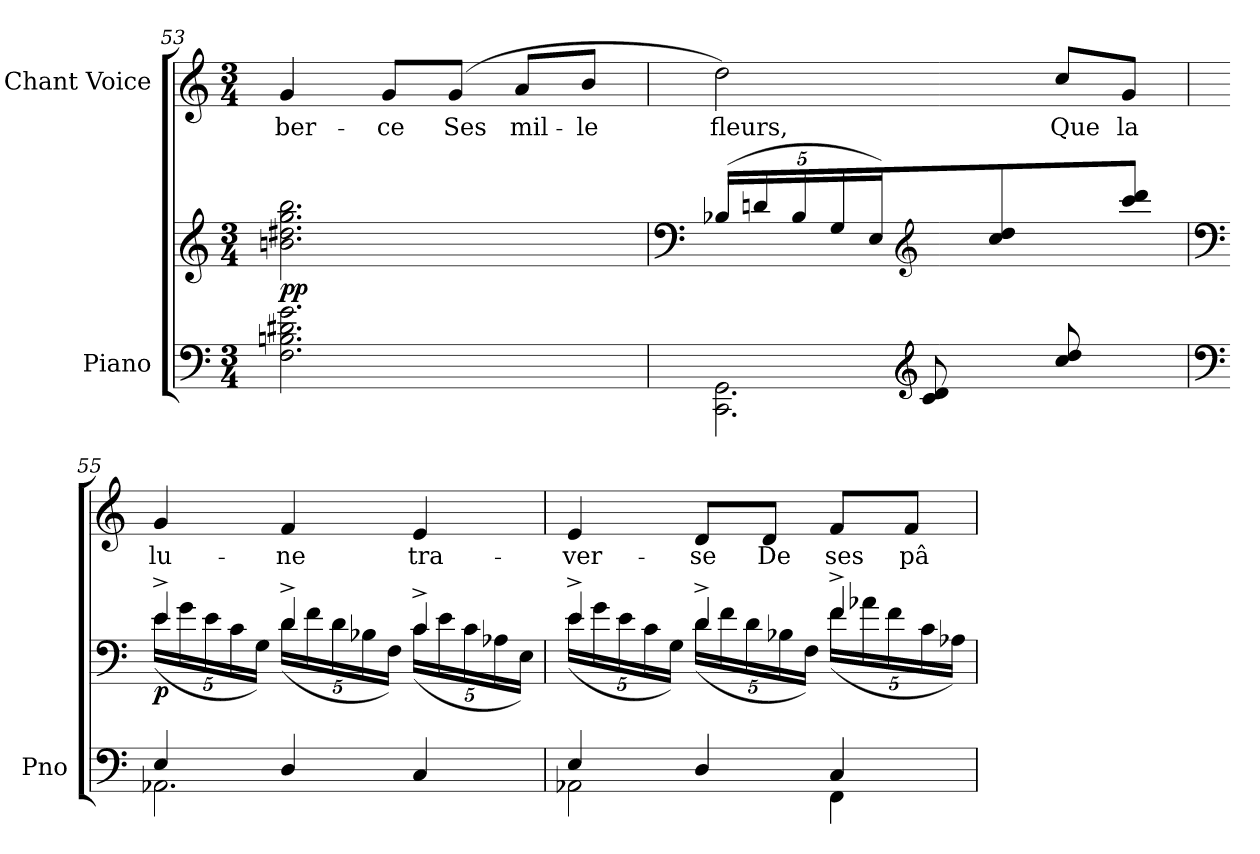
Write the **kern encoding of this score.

**kern	**kern	**dynam	**kern	**text
*part2	*part2	*part2	*part1	*part1
*staff3	*staff2	*staff2/3	*staff1	*staff1
*I"Piano	*	*	*I"Chant Voice	*
*I'Pno	*	*	*	*
*clefF4	*clefG2	*	*clefG2	*
*k[]	*k[]	*	*k[]	*
*M3/4	*M3/4	*	*M3/4	*
=53	=53	=53	=53	=53
!	!	!LO:DY:b	!	!
2.F\ 2.Bn\ 2.d#X\ 2.g\	2.bn\ 2.dd#X\ 2.gg\ 2.bb\	pp	4g/	ber-
.	.	.	8g/L	-ce
.	.	.	(8g/J	Ses
.	.	.	8a/L	mil-
.	.	.	8b/J	-le
=54	=54	=54	=54	=54
*	*clefF4	*	*	*
*^	*	*	*	*
*	*^	*	*	*	*
*	*	*	*Xbrackettup	*	*	*
*	*	*	*^	*	*	*
4ryy	4ryy	2.CC\ 2.GG\	(20B-X/LL	2.ryy	.	2dd\)	fleurs,
.	.	.	20dn/	.	.	.	.
.	.	.	20B-/	.	.	.	.
.	.	.	20G/	.	.	.	.
.	.	.	20E/JJ)	.	.	.	.
*clefG2	*	*	*clefG2	*	*	*	*
(8c/ 8d/L	2ryy	.	8ryy	.	.	.	.
8ryy	.	.	8cc\ 8dd\J)	.	.	.	.
(8cc/ 8dd/L	.	.	8ryy	.	.	8cc/L	Que
8ryy	.	.	8ccc\ 8ddd\J)	.	.	8g/J	la
*v	*v	*v	*	*	*	*	*
=55	=55	=55	=55	=55	=55
*clefF4	*clefF4	*	*	*	*
*^	*	*	*	*	*
!	!	!	!	!LO:DY:b	!	!
4E/	2.AA-X\	4e^/	(20e\LL	p	4g/	lu-
.	.	.	20g\	.	.	.
.	.	.	20e\	.	.	.
.	.	.	20c\	.	.	.
.	.	.	20G\JJ)	.	.	.
4D/	.	4d^/	(20d\LL	.	4f/	-ne
.	.	.	20f\	.	.	.
.	.	.	20d\	.	.	.
.	.	.	20B-X\	.	.	.
.	.	.	20F\JJ)	.	.	.
4C/	.	4c^/	(20c\LL	.	4e/	tra-
.	.	.	20e\	.	.	.
.	.	.	20c\	.	.	.
.	.	.	20A-X\	.	.	.
.	.	.	20E\JJ)	.	.	.
=56	=56	=56	=56	=56	=56	=56
4E/	2AA-X\	4e^/	(20e\LL	.	4e/	-ver-
.	.	.	20g\	.	.	.
.	.	.	20e\	.	.	.
.	.	.	20c\	.	.	.
.	.	.	20G\JJ)	.	.	.
4D/	.	4d^/	(20d\LL	.	8d/L	-se
.	.	.	20f\	.	.	.
.	.	.	20d\	.	.	.
.	.	.	.	.	8d/J	De
.	.	.	20B-X\	.	.	.
.	.	.	20F\JJ)	.	.	.
4C/	4FF\	4f^/	(20f\LL	.	8f/L	ses
.	.	.	20a-X\	.	.	.
.	.	.	20f\	.	.	.
.	.	.	.	.	8f/J	pâ-
.	.	.	20c\	.	.	.
.	.	.	20A-X\JJ)	.	.	.
*v	*v	*	*	*	*	*
*	*v	*v	*	*	*
=	=	=	=	=
*-	*-	*-	*-	*-
